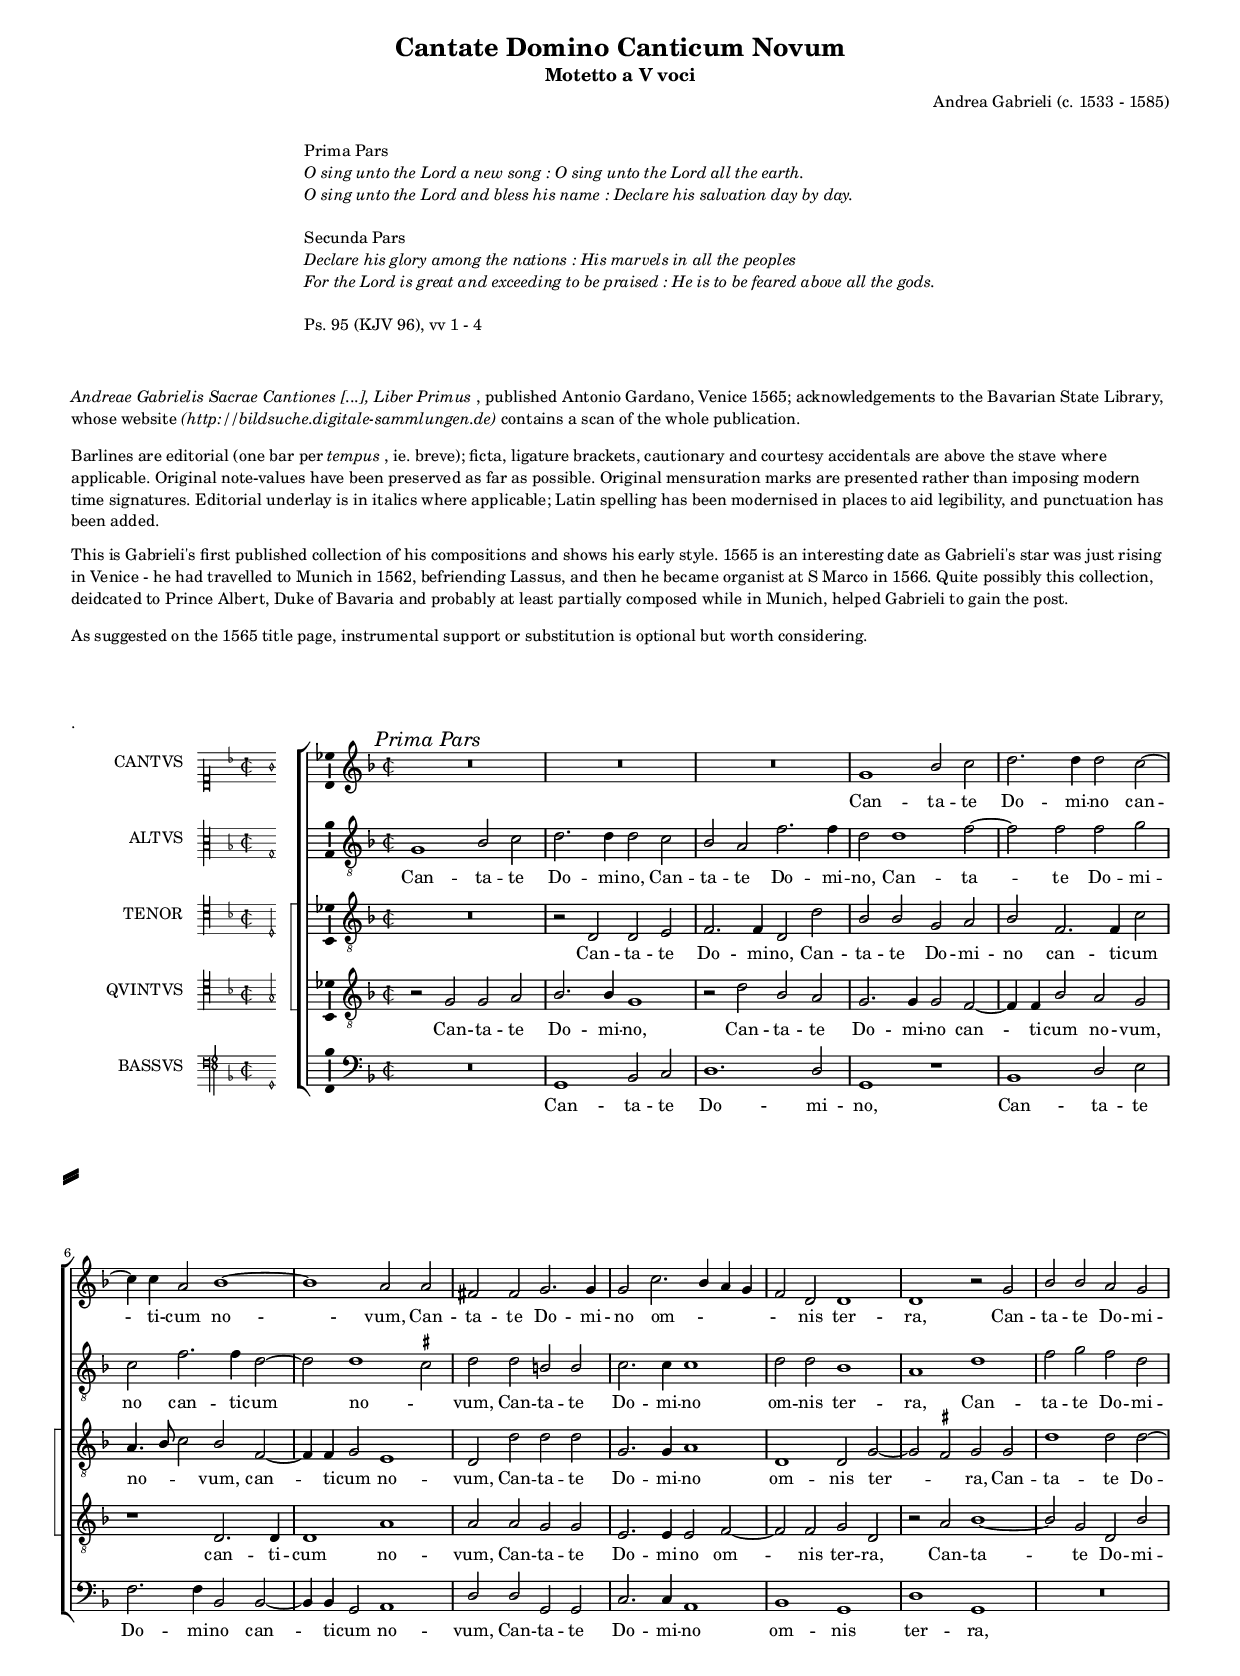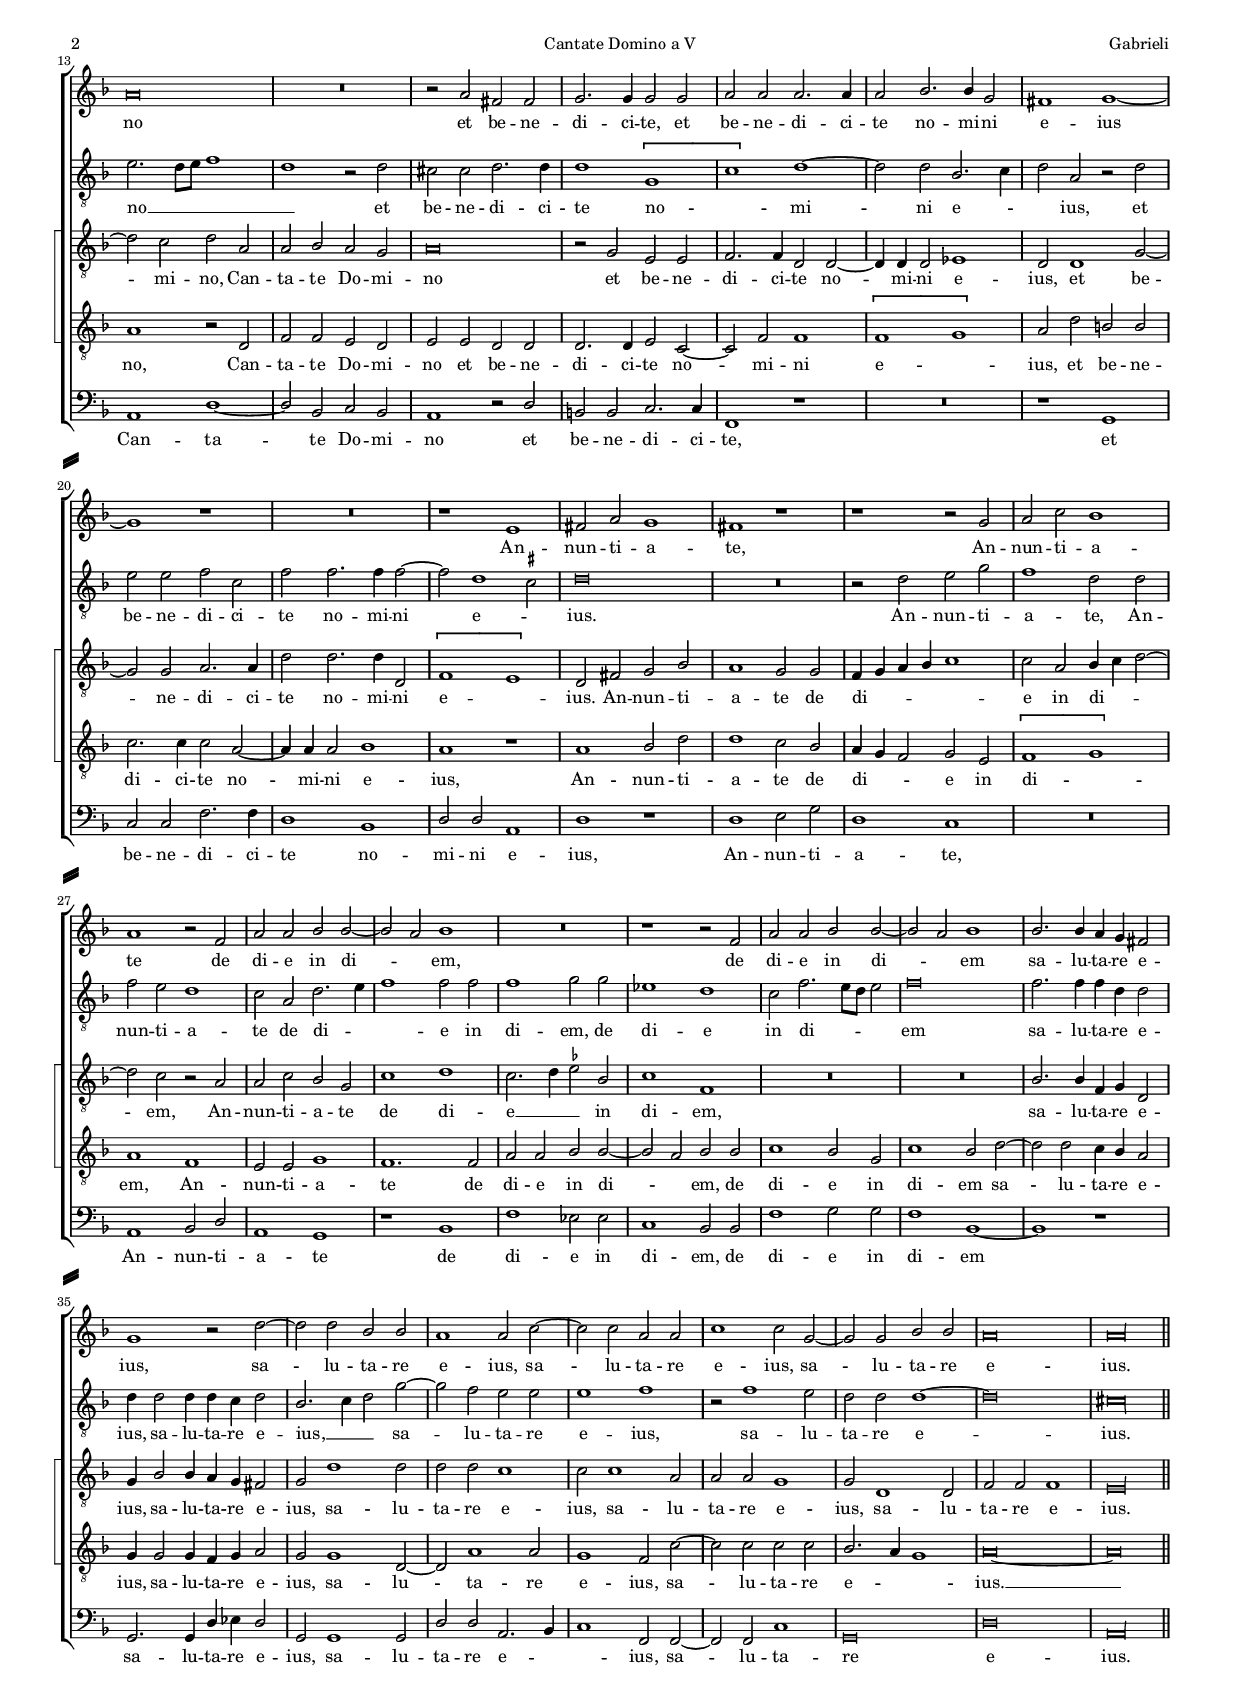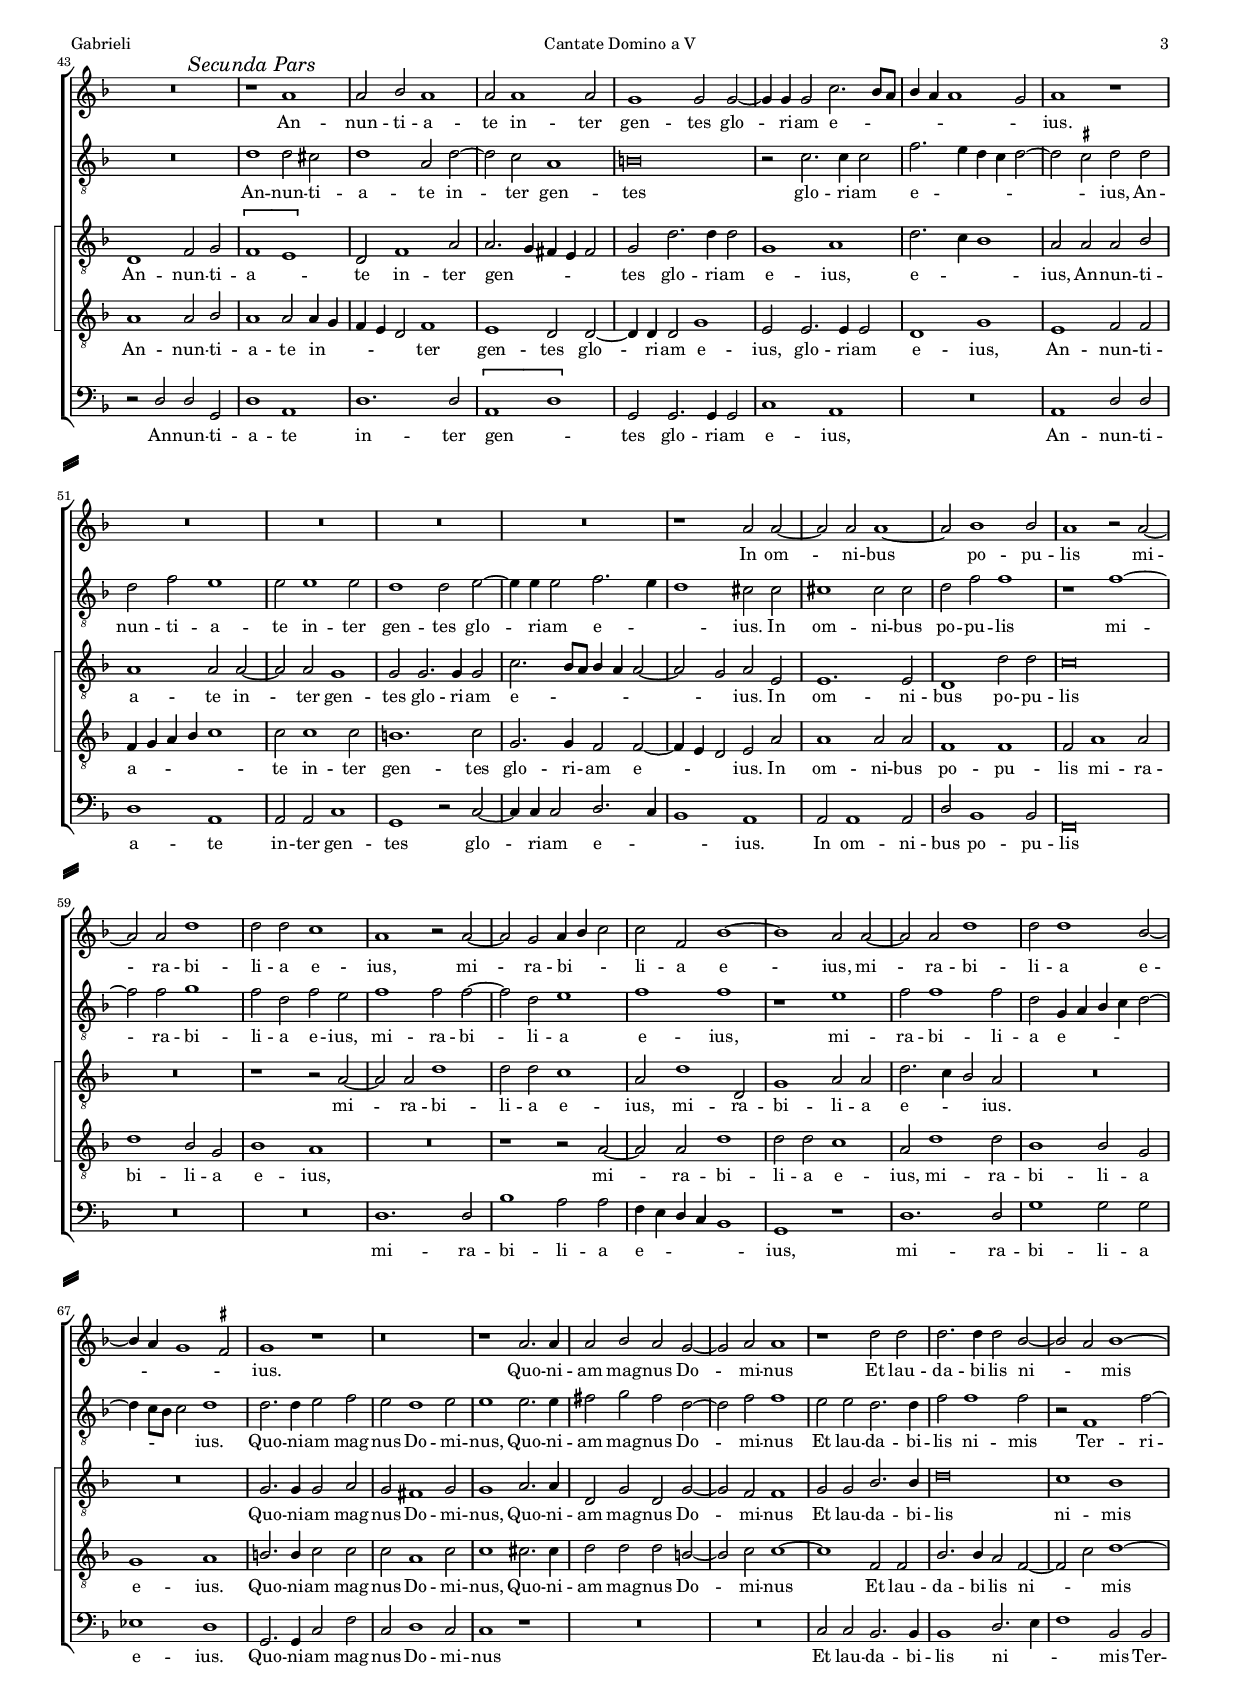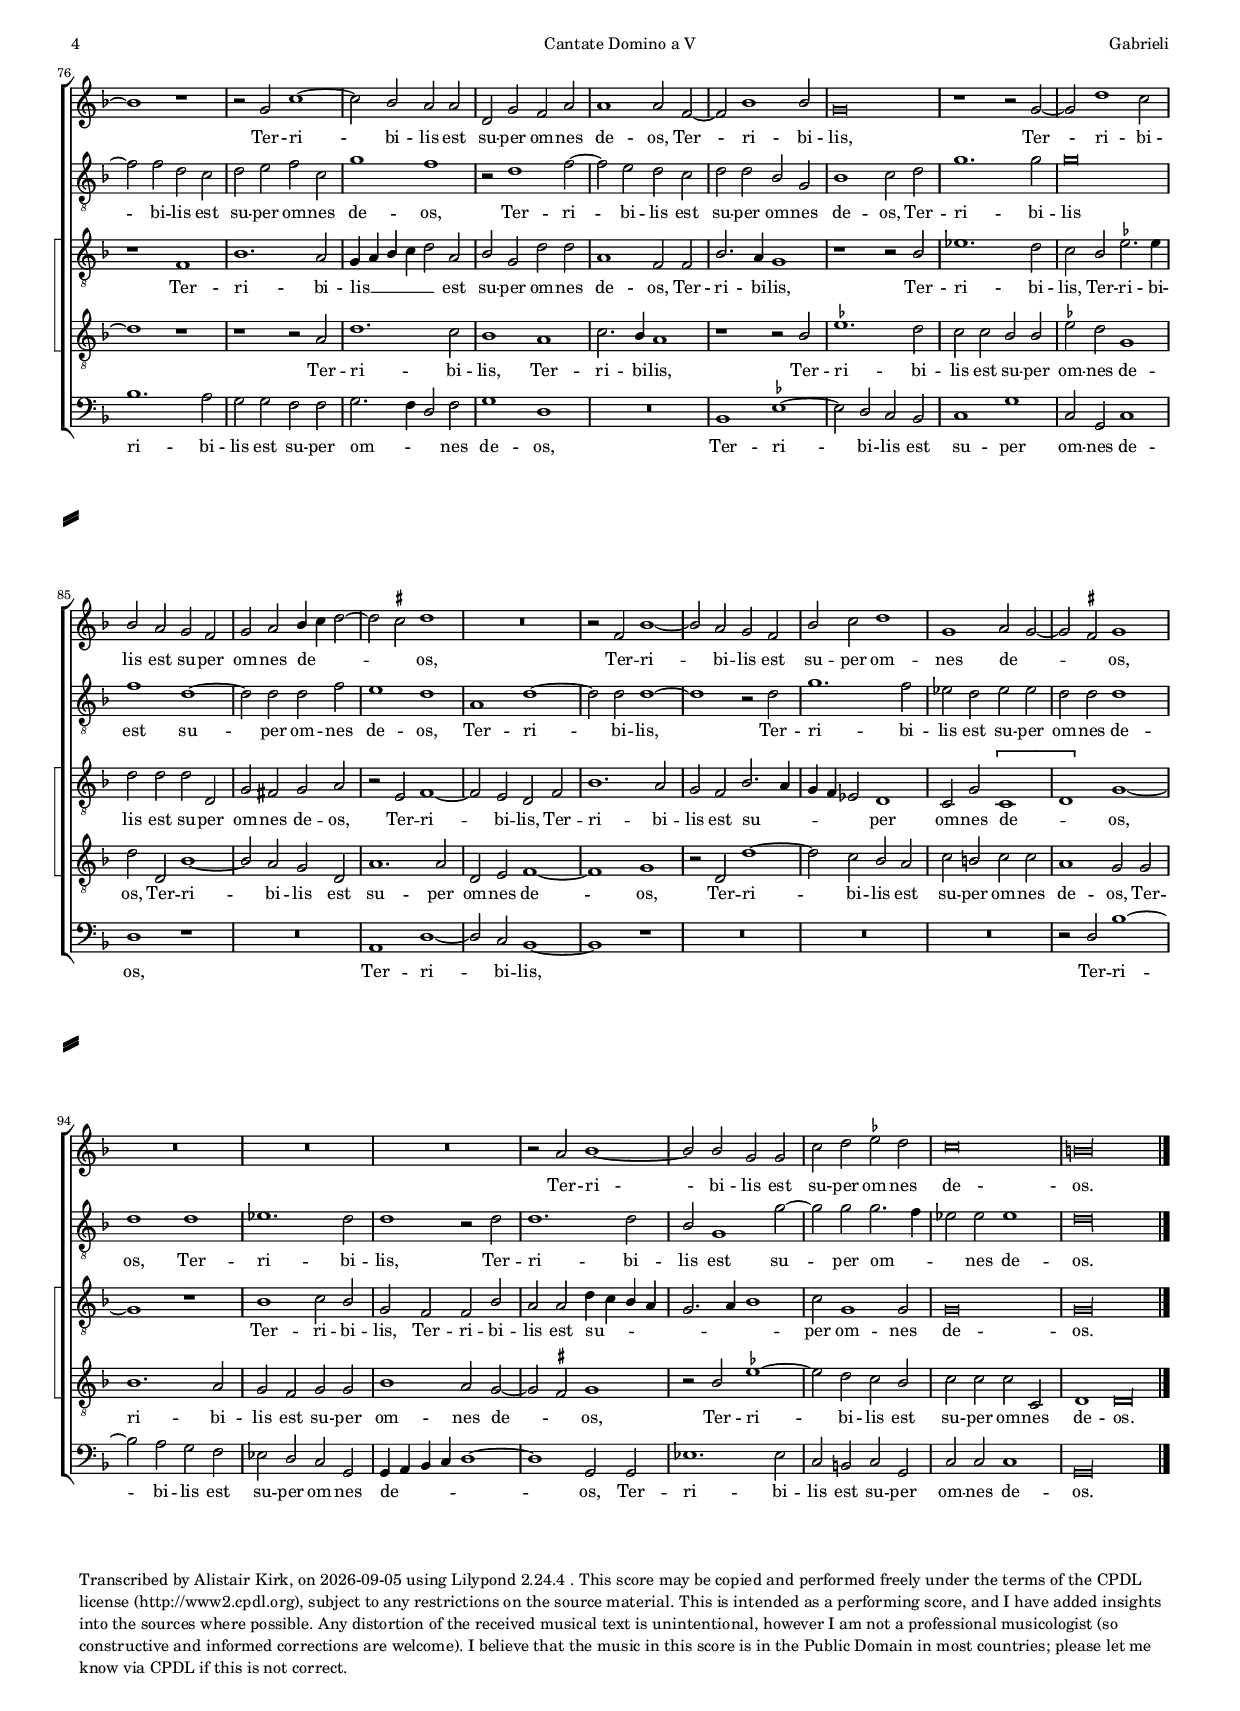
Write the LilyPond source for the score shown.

%
%  Alistair Kirk's Lilypond Template for Polyphonic Music - last revised 2015-04-29.
%
%  Best edited using Frescobaldi!  Get it from frescobaldi.org - a highly recommended
%  Lilypond editor.
%

%%%%%%%%%%%%%%%%%%
% 1 - Description of this score
%%%%%%%%%%%%%%%%%%

%%% 1A - paper layout
%

#(set-default-paper-size "a4")
#(set-global-staff-size 14)
\paper {
        left-margin   = 12\mm
        right-margin   = 12\mm
        top-margin    = 10\mm
        bottom-margin = 10\mm
}

%%% 1B - titles
%

\header {
	title = "Cantate Domino Canticum Novum"
	subtitle = "Motetto a V voci"
	% poet = ""
	% subsubtitle = "VIII Vocum"
	% arranger = ""
	composer = "Andrea Gabrieli (c. 1533 - 1585)"
	% opus=""
}

hcomposer = "Gabrieli"
htitle = "Cantate Domino a V"

%%% 1C - Transposition of the whole score.
%
% This works relative to c.
%  Ie. To keep original pitch leave this as 'c' (without quotes).
% To transpose the whole score up a tone set to 'd'.  For down a tone, set to 'bes,' (note the comma) etc
%  Everything is transposed, including key signatures etc (but prefatory staves are not affected).

TranspositionInterval = c



%%% 1D - clefs and stave labels
%

StaveAClef =  "treble"
StaveALabel =  "CANTVS"

StaveBClef =  "treble_8"
StaveBLabel =  "ALTVS"

StaveCClef =  "treble_8"
StaveCLabel =  "TENOR"

StaveDClef =  "treble_8"
StaveDLabel =  "QVINTVS"

StaveEClef =   "bass"
StaveELabel =   "BASSVS"

StaveFClef =  "treble_8"
StaveFLabel =   "Altus"

StaveGClef =   "treble_8"
StaveGLabel =   "Tenor"

StaveHClef =   "bass"
StaveHLabel =   "Bassus"

%%% 1E - key and time signature
%

gkeysig = {\key f \major}  %  Nb.  don't need to change this even if transposing - see above
global = {
	\time 2/1  %nb this might be overridden elsewhere (actually thinking of getting rid of it here...
	\gkeysig
        \override Score.MetronomeMark #'transparent = ##t
}

%%%1f  - What sound and tempo to use for the output MIDI file
%

% Tempo:
% Set the first number in the line below to set the playback speed.
% The number controls the length of the semibreve (which is the
% tactus of most 16th century polyphony written in tempus imperfectum)
% Suggest something in the range of 35 (very slow) to 65 (very fast).
% 45 is my default.

midiTactus = #(ly:make-moment 55 1)

% Playback sound:
% I think ocarina sounds a bit like a chamber organ on most General MIDI
% soundbanks, and annoys me the least of all the various terrible options,
% but suit yourself!
% "recorder" may also be useful on your computer??

MidiPlaybackSound = "ocarina"


%%%%%%%%%%%%%%%%%%
% 2 - Generic 'technical' settings (shouldn't usually need to change any of these unless personal preference suggests otherwise)
%%%%%%%%%%%%%%%%%%

\layout {
	\context {
		\Voice
			\remove "Note_heads_engraver"
			\consists "Completion_heads_engraver"
			\override NoteHead #'style = #'baroque

                         % These two go together!
                         \override Slur #'transparent = ##t
                         \override AccidentalSuggestion #'avoid-slur = #'inside  % Doesm't seem to help (in that ficta are shown way outside the stave when theres a slur) but does at least suppress all the error messages in the log file!


			\remove "Rest_engraver"
			\consists "Completion_rest_engraver"
                        \override Stem #'neutral-direction = #up

	}
	\context {
		\Staff
			\consists Ambitus_engraver
                        %% \override Stem #'thickness = #0.9
                        \RemoveEmptyStaves
	}
        \context {
                \StaffGroup
                        \consists "Separating_line_group_engraver"
	}
        \context {
                 \Score
                          \override BarNumber #'padding = #1.5
                          %\override BarNumber #'font-size = #1
                          %\override BarLine #'transparent = ##t	%% Uncomment for Mensurstriche (also change from ChoirStaff to Staffgroup and comment out completion_heads_engraver etc
                          %\override BarLine #'hair-thickness = #0.9   %% Example of how to manipulate barlines
        }
        \context {
                \Lyrics
                       %\override LyricText #'font-size = #1.2
                       %\override LyricText #'whiteout = ##t		% Might help with mensurstriche
                       %\override LyricExtender #'whiteout = ##t	% Might help with mensurstriche
                       %\override LyricHyphen #'whiteout = ##t		% Might help with mensurstriche
	}
}
\paper {
	ragged-last-bottom = ##f
  	ragged-bottom = ##f
	system-separator-markup = \slashSeparator
        evenHeaderMarkup=\markup  \fill-line { \fromproperty #'page:page-number-string \htitle \hcomposer }
	oddHeaderMarkup= \markup  \fill-line { \on-the-fly #not-first-page \hcomposer \on-the-fly #not-first-page \htitle \on-the-fly #not-first-page \fromproperty #'page:page-number-string }
         top-system-spacing #'basic-distance = #7    % Top stave is a bit too close to the page headers.
         % systems-per-page = 3  	% Lilypond rarely needs forcing like this...
         %  system-count = 13   	% ditto
         % page-count = 8    		% ditto
}




%%% The main musical content is in the two linked files below:



%%%%%%%%%%%%%%%%%%
% Some useful definitions for early music
%%%%%%%%%%%%%%%%%%

italicas=\override LyricText #'font-shape = #'italic
rectas=\override LyricText #'font-shape = #'upright
ss=\once \set suggestAccidentals = ##t
ficta = \once \set suggestAccidentals = ##t
date = #(strftime "%Y-%m-%d" (localtime (current-time)))
%m0 = \melismaEnd
%m1 = \melisma

%% Defining graphics for unusual mensural time signatures!
#(
  define ((double-time-signature2 glyph a) grob) (
       grob-interpret-markup grob (
          markup  (
            #:line ( #:musicglyph glyph #:number #:vcenter a )
          )
       )
  )
)
#(
  define ((double-time-signature3 glyph a b) grob) (
       grob-interpret-markup grob (
          markup  (
            #:line ( #:musicglyph glyph #:vcenter #:column (a b) )
          )
       )
  )
)
#(
  define ((custom-time-signature glyph) grob) (
       grob-interpret-markup grob (
          markup  (
            #:line ( #:musicglyph glyph)
          )
       )
  )
)


%%%%%%%%%%%%%%%%%%
% 3 - Score content: notes
%%%%%%%%%%%%%%%%%%

%\language "english"

StaveANotes = {  % QCed against source

  % clef c1

  \override Score.TimeSignature.stencil =
    #(custom-time-signature "timesig.mensural22")
  \time 2/1

  \mark \markup \italic {"Prima Pars"}

  R\longa R\breve
        g'1 bes'2 c''2 d''2. d''4 d''2 c''2. c''4 a'2 bes'\breve a'2 a'2 fis'2 fis'2 g'2. g'4 g'2  c''2. \melisma bes'4 a'4 g'4 f'2 \melismaEnd d'2 d'1 d'1
  r2	g'2 bes'2 bes'2 a'2 g'2 a'\breve
  R\breve r2
        a'2 fis'2 fis'2 g'2. g'4 g'2 g'2 a'2 a'2 a'2. a'4 a'2 bes'2. bes'4 g'2 fis'1 g'\breve
  r1 R\breve r1
        e'1 fis'2 a'2 g'1 fis'1
  r\breve r2
        g'2 a'2 c''2 bes'1 a'1
  r2	f'2 a'2 a'2 bes'2 bes'1 \melisma a'2 \melismaEnd bes'1
  R\breve r1 r2
        f'2 a'2 a'2 bes'2 bes'1 \melisma a'2 \melismaEnd bes'1
        bes'2. bes'4 a'4 g'4 fis'2 g'1
  r2	d''1 d''2 bes'2 bes'2 a'1 a'2 c''1 c''2 a'2 a'2 c''1 c''2 g'1 g'2 bes'2 bes'2 a'\breve a'\maxima*1/4

    \break \bar "||"

	% Secunda Pars
	\mark \markup \italic {"              Secunda Pars"} \break

  R\breve r1
        a'1 a'2 bes'2 a'1 a'2 a'1 a'2 g'1 g'2 g'2. g'4 g'2 c''2. \melisma bes'8 a'8 bes'4 a'4 a'1 g'2 \melismaEnd a'1
  r1 R\longa R\longa r1
        a'2 a'1 a'2 a'1. bes'1 bes'2 a'1
  r2	a'1 a'2 d''1 d''2 d''2 c''1 a'1
  r2	a'1 g'2 a'4 \melisma bes'4 c''2 \melismaEnd c''2 f'2 bes'\breve a'2 a'1 a'2 d''1 d''2 d''1 bes'2. \melisma a'4 g'1 \ficta fis'2 \melismaEnd g'1
  r\longa
        a'2. a'4 a'2 bes'2 a'2 g'1 a'2 a'1
  r	d''2 d''2 d''2. d''4 d''2 bes'1 \melisma a'2 \melismaEnd bes'\breve
  r1 r2	g'2 c''1. bes'2 a'2 a'2 d'2 g'2 f'2 a'2 a'1 a'2 f'1 bes'1 bes'2 g'\breve
  r1 r2	g'1 d''1 c''2 bes'2 a'2 g'2 f'2 g'2 a'2 bes'4 \melisma c''4 d''1 \ficta cis''2 \melismaEnd  d''1
  R\breve r2
        f'2 bes'1. a'2 g'2 f'2 bes'2 c''2 d''1 g'1 a'2 \melisma g'1 \ficta fis'2 \melismaEnd g'1
  R\longa R\breve r2
        a'2 bes'1. bes'2 g'2 g'2 c''2 d''2 \ficta ees''2 d''2 c''\breve


 % \cadenzaOn

    b'\maxima*1/4
    \bar "|."
  %\cadenzaOff


}
StaveBNotes = {  % QCed against source
         g1 bes2 c'2 d'2. d'4 d'2 c'2 bes2 a2 f'2. f'4 d'2 d'1 f'1 f'2 f'2 g'2 c'2 f'2. f'4 d'1 d'1 \melisma \ficta cis'2 \melismaEnd  d'2
         d'2 b2 b2 c'2. c'4 c'1 d'2 d'2 bes1 a1 d'1 f'2 g'2 f'2 d'2 e'2. \melisma d'8 e'8 f'1 d'1 \melismaEnd
   r2	 d'2 cis'2 cis'2 d'2. d'4 d'1 \[ g1  \melisma c'1 \melismaEnd \] d'1. d'2 bes2. \melisma c'4 d'2 \melismaEnd a2
   r2	d'2 e'2 e'2 f'2 c'2 f'2 f'2. f'4 f'1 d'1 \melisma \ficta cis'2 \melismaEnd  d'\breve
   R\breve r2
         d'2 e'2 g'2 f'1 d'2
         d'2 f'2 e'2 d'1 c'2 a2 d'2. \melisma e'4 f'1 \melismaEnd f'2
         f'2 f'1 g'2 g'2 ees'1 d'1
         c'2 f'2. \melisma e'8 d'8 e'2 \melismaEnd f'\breve
         f'2. f'4 f'4 d'4 d'2 d'4
         d'2 d'4 d'4 c'4 d'2 bes2. \melisma c'4 d'2 \melismaEnd
         g'1 f'2 e'2 e'2 e'1 f'1
   r2	f'1 e'2 d'2 d'2 d'\breve. cis'\maxima*1/4

   % secunda pars
   R\breve
         d'1 d'2 cis'2 d'1 a2 d'1 c'2 a1 b\breve
   r2	c'2. c'4 c'2 f'2. \melisma e'4 d'4 c'4 d'1 \ficta cis'2 \melismaEnd d'2
        d'2 d'2 f'2 e'1 e'2 e'1 e'2 d'1 d'2
        e'2. e'4 e'2 f'2. \melisma e'4 d'1 \melismaEnd cis'2
        cis'2 cis'1 cis'2 cis'2  d'2 f'2 f'1
   r1	f'1. f'2 g'1 f'2 d'2 f'2 e'2
        f'1 f'2 f'1 d'2 e'1 f'1 f'1
   r1	e'1 f'2 f'1 f'2 d'2 g4 \melisma a4 bes4 c'4 d'2. c'8 bes8 c'2 \melismaEnd d'1
         d'2. d'4 e'2 f'2 e'2  d'1 e'2 e'1
         e'2. e'4 fis'2 g'2 fis'2 d'1 f'2 f'1
         e'2 e'2 d'2. d'4 f'2 f'1 f'2
   r2	f1 f'1 f'2 d'2 c'2 d'2 e'2 f'2 c'2 g'1 f'1
   r2	d'1 f'1 e'2 d'2 c'2 d'2 d'2 bes2 g2 bes1 c'2
         d'2 g'1. g'2 g'\breve f'1 d'1. d'2 d'2 f'2 e'1 d'1
         a1 d'1. d'2 d'\breve
   r2	d'2 g'1. f'2 ees'2 d'2 \ficta ees'2 \ficta ees'2 d'2 d'2 d'1 d'1
        d'1 ees'1. d'2 d'1
   r2	d'2 d'1. d'2 bes2 g1 g'1 g'2 g'2. \melisma f'4 ees'2 \melismaEnd  ees'2 ees'1 d'\maxima*1/4



}
StaveCNotes = {  % QCed against source

    R\breve r2
         d2 d2 e2 f2. f4 d2
         d'2 bes2 bes2 g2 a2 bes2 f2. f4 c'2 a4. \melisma bes8 c'2 \melismaEnd bes2
         f2. f4 g2 e1 d2
         d'2 d'2 d'2 g2. g4 a1 d1 d2 g1 \melisma \ficta fis2 \melismaEnd g2
         g2 d'1 d'2 d'1 c'2 d'2
         a2 a2 bes2 a2 g2 a\breve
    r2	g2 e2 e2 f2. f4 d2 d2. d4 d2 ees1 d2
        d1 g1 g2 a2. a4 d'2 d'2. d'4 d2 \[ f1 \melisma e1 \] \melismaEnd d2
        fis2 g2 bes2 a1 g2 g2 f4 \melisma g4 a4 bes4 c'1 \melismaEnd c'2 a2 bes4 \melisma c'4 d'1 \melismaEnd c'2
    r2	a2 a2 c'2 bes2 g2 c'1 d'1 c'2. \melisma d'4 \ficta ees'2 \melismaEnd bes2 c'1 f1
    R\longa
        bes2. bes4 f4 g4 d2 g4
        bes2 bes4 a4 g4 fis2 g2
        d'1 d'2 d'2 d'2 c'1 c'2
        c'1 a2 a2 a2 g1 g2
        d1 d2 f2 f2 f1 e\maxima*1/4

     % seconda pars
         d1 f2 g2 \[ f1  \melisma e1 \] \melismaEnd d2 f1 a2 a2. \melisma g4 fis4 e4 fis2 \melismaEnd g2
         d'2. d'4 d'2 g1 a1 d'2. \melisma c'4 bes1 \melismaEnd a2
         a2 a2 bes2 a1 a2 a1 a2 g1 g2
         g2. g4 g2 c'2. \melisma bes8 a8 bes4 a4 a1 g2 \melismaEnd a2
         e2 e1. e2 d1 d'2 d'2 c'\breve
    R\breve r1 r2
        a1 a2 d'1 d'2 d'2 c'1 a2
        d'1 d2 g1 a2 a2 d'2. \melisma c'4 bes2 \melismaEnd a2
    R\longa
        g2. g4 g2 a2 g2 fis1 g2 g1
        a2. a4 d2 g2 d2 g1 f2 f1
        g2 g2 bes2. bes4 d'\breve c'1 bes1
    r1	f1 bes1. a2 g4 \melisma a4 bes4 c'4 d'2 \melismaEnd a2 bes2 g2 d'2 d'2 a1 f2
        f2 bes2. a4 g1
    r1 r2
        bes2 ees'1. d'2 c'2
        bes2 \ficta ees'2. \ficta ees'4 d'2 d'2 d'2 d2 g2 fis2 g2 a2
    r2	e2 f1. e2 d2
        f2 bes1. a2 g2 f2 bes2. \melisma a4 g4 f4 ees2 \melismaEnd d1 c2 g2 \[ c1  \melisma d1 \] \melismaEnd g\breve
    r1	bes1 c'2 bes2 g2 f2 f2 bes2 a2 a2 d'4 \melisma c'4 bes4 a4 g2. a4 bes1 \melismaEnd c'2
        g1 g2 g\breve g\maxima*1/4

}
StaveENotes = {  % QCed against source

    R\breve
        g,1 bes,2 c2 d1. d2 g,1
    r1	bes,1 d2 e2 f2. f4 bes,2 bes,2. bes,4 g,2 a,1 d2
        d2 g,2 g,2 c2. c4 a,1 bes,1 g,1 d1 g,1
    R\breve
        a,1 d1. bes,2 c2 bes,2 a,1
    r2	d2 b,2 b,2 c2. c4 f,1
    r1 R\breve r1
        g,1 c2 c2 f2. f4 d1 bes,1 d2 d2 a,1 d1
    r1	d1 e2 g2 d1 c1
    R\breve
        a,1 bes,2 d2 a,1 g,1
    r1	bes,1 f1 ees2 ees2 c1 bes,2
        bes,2 f1 g2 g2 f1 bes,\breve
    r1	g,2. g,4 d4 ees4 d2 g,2
        g,1 g,2 d2 d2 a,2. \melisma bes,4 c1 \melismaEnd f,2
        f,1 f,2 c1 g,\breve d\breve a,\maxima*1/4

    %Secunda pars
    r2	d2 d2 g,2 d1 a,1 d1. d2 \[ a,1  \melisma d1 \] \melismaEnd g,2 g,2. g,4 g,2 c1 a,1
    R\breve
        a,1 d2 d2 d1 a,1 a,2 a,2 c1 g,1
    r2	c2. c4 c2 d2. \melisma c4 bes,1 \melismaEnd a,1
        a,2 a,1 a,2 d2 bes,1 bes,2 f,\breve
    R\longa
        d1. d2 bes1 a2 a2 f4 \melisma e4 d4 c4 bes,1 \melismaEnd g,1
    r1	d1. d2 g1 g2 g2 ees1 d1
        g,2. g,4 c2 f2 c2 d1 c2 c1
    r1 R\longa
        c2 c2 bes,2. bes,4 bes,1 d2. \melisma e4 f1 \melismaEnd bes,2
        bes,2 bes1. a2 g2 g2 f2 f2 g2. \melisma f4 d2 \melismaEnd f2 g1 d1
    R\breve
        bes,1 \ficta ees1. d2 c2 bes,2 c1 g1 c2 g,2 c1 d1
    r1 R\breve
        a,1 d1. c2 bes,\breve
    r1 R\breve R\longa r2
        d2 bes1. a2 g2 f2 ees2 d2 c2 g,2 g,4 \melisma a,4 bes,4 c4 d\breve \melismaEnd g,2
        g,2 ees1. ees2 c2 b,2 c2 g,2 c2 c2 c1 g,\maxima*1/4

}
StaveDNotes = {  % QCed against source

  %%% prima pars - line 1
    r2	g2 g2 a2 bes2. bes4 g1   r2	d'2 bes2 a2 g2. g4 g2 f2. f4 bes2 a2 g2
    r1	d2. d4 d1 a1 a2 a2 g2 g2

  % line 2
    e2. e4 e2 f1 f2 g2 d2     r2 	a2 bes1. g2 d2 bes2 a1
    r2	d2 f2 f2 e2 d2 e2 e2 d2 d2 d2. d4 e2 c1 f2 f1 \[ f1  \melisma g1 \] \melismaEnd a2   d'2 b2 b2

  % line 3
    c'2. c'4 c'2 a2. a4 a2 bes1 a1    r1	a1 bes2 d'2 d'1 c'2 bes2 a4 \melisma g4 f2 \melismaEnd g2
    e2 \[ f1 \melisma g1 \] \melismaEnd a1 f1 e2 e2 g1 f1. f2 a2 a2 bes2 bes1 \melisma a2 \melismaEnd bes2 bes2

  % line 4
    c'1 bes2 g2 c'1 bes2 d'1 d'2 c'4 bes4 a2 g4 g2 g4 f4 g4 a2 g2 g1 d1 a1 a2 g1 f2
    c'1 c'2 c'2 c'2 bes2. \melisma a4 g1 \melismaEnd a\longa

  %%% secunda pars - line 1
    a1 a2 bes2 a1 a2 a4 \melisma g4 f4 e4 d2 \melismaEnd f1 e1 d2 d2. d4 d2 g1 e2  e2. e4 e2 d1 g1
    e1 f2 f2 f4 \melisma g4 a4 bes4

  % line 2
    c'1 \melismaEnd c'2 c'1 c'2 b1. c'2 g2. g4 f2 f2. \melisma e4 d2 \melismaEnd e2
    a2 a1 a2 a2 f1 f1 f2 a1 a2 d'1 bes2 g2 bes1 a1    R\breve r1 r2		a1 a2 d'1 d'2 d'2 c'1

  % line 3
    a2 d'1 d'2 bes1 bes2 g2 g1 a1  b2. b4 c'2 c'2 c'2 a1 c'2 c'1   cis'2. cis'4 d'2 d'2 d'2 b1 c'2 c'\breve
        f2 f2 bes2. bes4 a2 f1 \melisma c'2 \melismaEnd d'\breve  r1 r1 r2   a2

  % line 4
    d'1. c'2 bes1  a1 c'2. bes4 a1  r1 r2  bes2 \ficta ees'1. d'2 c'2 c'2 bes2 bes2 \ficta ees'2 d'2 g1 d'2
    d2 bes1. a2 g2 d2 a1. a2 d2 e2 f\breve g1   r2  d2 d'1. c'2

  % line 5
    bes2 a2 c'2 b2 c'2 c'2 a1 g2  g2 bes1. a2 g2 f2 g2 g2 bes1 a2 g1 \melisma \ficta fis2 \melismaEnd g1  r2
    bes2 \ficta ees'1. d'2 c'2 bes2 c'2 c'2 c'2 c2 d1 d\maxima*1/8
}
StaveFNotes = {  }
StaveGNotes = {  }
StaveHNotes = {  }

% Convenient overrides - comment and uncomment to add and remove staves for quick debugging / rendering purposes:
% StaveANotes = {  }
% StaveBNotes = {  }
% StaveCNotes = {  }
% StaveDNotes = {  }
% StaveENotes = {  }
% StaveFNotes = {  }
% StaveGNotes = {  }
% StaveHNotes = {  }

%%%%%%%%%%%%%%%%%%
% 4 - Score content: text / lyrics
%%%%%%%%%%%%%%%%%%

StaveALyrics = \lyricmode {  % QCed against source
    %prima pars
    Can -- ta -- te Do -- mi -- no can -- ti -- cum no -- vum,
    Can -- ta -- te Do -- mi -- no om -- nis ter -- ra,
    Can -- ta -- te Do -- mi -- no
    et be -- ne -- di -- ci -- te,
    et be -- ne -- di -- ci -- te
    no -- mi -- ni e -- ius
    An -- nun -- ti -- a -- te,
    An -- nun -- ti -- a -- te
    de di -- e in di -- em,
    de di -- e in di -- em sa -- lu -- ta -- re e -- ius,
    sa -- lu -- ta -- re e -- ius,
    sa -- lu -- ta -- re e -- ius,
    sa -- lu -- ta -- re e -- ius.

    % secunda pars
    An -- nun -- ti -- a -- te in -- ter gen -- tes glo -- ri -- am e -- ius.
    In om -- ni -- bus po -- pu -- lis mi -- ra -- bi -- li -- a e -- ius,
    mi -- ra -- bi -- li -- a e -- ius,
    mi -- ra -- bi -- li -- a e -- ius.
    Quo -- ni -- am mag -- nus Do -- mi -- nus
    Et lau -- da -- bi -- lis ni -- mis
    Ter -- ri -- bi -- lis est
    su -- per om -- nes de -- os,
    Ter -- ri -- bi -- lis,
    Ter -- ri -- bi -- lis est
    su -- per om -- nes de -- os,
    Ter -- ri -- bi -- lis est
    su -- per om -- nes de -- os,
    Ter -- ri -- bi -- lis est
    su -- per om -- nes de -- os.
}
StaveBLyrics = \lyricmode {   % QCed against source

    Can -- ta -- te Do -- mi -- no,
    Can -- ta -- te Do -- mi -- no,
    Can -- ta -- te Do -- mi -- no can -- ti -- cum no -- vum,
    Can -- ta -- te Do -- mi -- no om -- nis ter -- ra,
    Can -- ta -- te Do -- mi -- no __
    et be -- ne -- di -- ci -- te no -- mi -- ni e -- ius,
    et be -- ne -- di -- ci -- te no -- mi -- ni e -- ius.

    An -- nun -- ti -- a -- te,
    An -- nun -- ti -- a -- te
    de di -- e in di -- em,
    de di -- e in di -- em sa -- lu -- ta -- re e -- ius,
    sa -- lu -- ta -- re e -- ius, __
    sa -- lu -- ta -- re e -- ius,
    sa -- lu -- ta -- re e -- ius.

    % secunda pars
    An -- nun -- ti -- a -- te in -- ter gen -- tes glo -- ri -- am e -- ius,
    An -- nun -- ti -- a -- te in -- ter gen -- tes glo -- ri -- am e -- ius.
    In om -- ni -- bus po -- pu -- lis mi -- ra -- bi -- li -- a e -- ius,
    mi -- ra -- bi -- li -- a e -- ius,
    mi -- ra -- bi -- li -- a e -- ius.
    Quo -- ni -- am mag -- nus Do -- mi -- nus,
    Quo -- ni -- am mag -- nus Do -- mi -- nus
    Et lau -- da -- bi -- lis ni -- mis
    Ter -- ri -- bi -- lis est su -- per om -- nes de -- os,
    Ter -- ri -- bi -- lis est su -- per om -- nes de -- os,
    Ter -- ri -- bi -- lis est su -- per om -- nes de -- os,
    Ter -- ri -- bi -- lis,
    Ter -- ri -- bi -- lis est su -- per om -- nes de -- os,
    Ter -- ri -- bi -- lis,
    Ter -- ri -- bi -- lis est su -- per om -- nes de -- os.

}
StaveCLyrics = \lyricmode {


    Can -- ta -- te Do -- mi -- no,
    Can -- ta -- te Do -- mi -- no can -- ti -- cum no -- vum,
    can -- ti -- cum no -- vum,
    Can -- ta -- te Do -- mi -- no om -- nis ter -- ra,
    Can -- ta -- te Do -- mi -- no,
    Can -- ta -- te Do -- mi -- no
    et be -- ne -- di -- ci -- te no -- mi -- ni e -- ius,
    et be -- ne -- di -- ci -- te no -- mi -- ni e -- ius.

    An -- nun -- ti -- a -- te
    de di -- e in di -- em,
    An -- nun -- ti -- a -- te
    de di -- e __ in di -- em,
    sa -- lu -- ta -- re e -- ius,
    sa -- lu -- ta -- re e -- ius,
    sa -- lu -- ta -- re e -- ius,
    sa -- lu -- ta -- re e -- ius,
    sa -- lu -- ta -- re e -- ius.

    % secunda pars
    An -- nun -- ti -- a -- te in -- ter gen -- tes glo -- ri -- am e -- ius,
    e -- ius,
    An -- nun -- ti -- a -- te in -- ter gen -- tes glo -- ri -- am e -- ius.
    In om -- ni -- bus po -- pu -- lis mi -- ra -- bi -- li -- a e -- ius,
    mi -- ra -- bi -- li -- a e -- ius.
    Quo -- ni -- am mag -- nus Do -- mi -- nus,
    Quo -- ni -- am mag -- nus Do -- mi -- nus
    Et lau -- da -- bi -- lis ni -- mis
    Ter -- ri -- bi -- lis __ est su -- per om -- nes de -- os,
    Ter -- ri -- bi -- lis,
    Ter -- ri -- bi -- lis,
    Ter -- ri -- bi -- lis est su -- per om -- nes de -- os,
    Ter -- ri -- bi -- lis,
    Ter -- ri -- bi -- lis est su -- per om -- nes de -- os,
    Ter -- ri -- bi -- lis,
    Ter -- ri -- bi -- lis est su -- per om -- nes de -- os.


}
StaveDLyrics = \lyricmode {

    Can -- ta -- te Do -- mi -- no,
    Can -- ta -- te Do -- mi -- no can -- ti -- cum no -- vum,
    can -- ti -- cum no -- vum,
    Can -- ta -- te Do -- mi -- no om -- nis ter -- ra,
    Can -- ta -- te Do -- mi -- no,
    Can -- ta -- te Do -- mi -- no
    et be -- ne -- di -- ci -- te no -- mi -- ni e -- ius,
    et be -- ne -- di -- ci -- te no -- mi -- ni e -- ius,

    An -- nun -- ti -- a -- te de di -- e in di -- em,
    An -- nun -- ti -- a -- te de di -- e in di -- em,
    de di -- e in di -- em
    sa -- lu -- ta -- re e -- ius,
    sa -- lu -- ta -- re e -- ius,
    sa -- lu -- ta -- re e -- ius,
    sa -- lu -- ta -- re e -- ius. __

    % secunda pars
    An -- nun -- ti -- a -- te in -- ter gen -- tes glo -- ri -- am e -- ius,
    glo -- ri -- am e -- ius,
    An -- nun -- ti -- a -- te in -- ter gen -- tes glo -- ri -- am e -- ius.
    In om -- ni -- bus po -- pu -- lis mi -- ra -- bi -- li -- a e -- ius,
    mi -- ra -- bi -- li -- a e -- ius,
    mi -- ra -- bi -- li -- a e -- ius.
    Quo -- ni -- am mag -- nus Do -- mi -- nus,
    Quo -- ni -- am mag -- nus Do -- mi -- nus
    Et lau -- da -- bi -- lis ni -- mis
    Ter -- ri -- bi -- lis,
    Ter -- ri -- bi -- lis,
    Ter -- ri -- bi -- lis est su -- per om -- nes de -- os,
    Ter -- ri -- bi -- lis est su -- per om -- nes de -- os,
    Ter -- ri -- bi -- lis est su -- per om -- nes de -- os,
    Ter -- ri -- bi -- lis est su -- per om -- nes de -- os,
    Ter -- ri -- bi -- lis est su -- per om -- nes de -- os.

}
StaveELyrics = \lyricmode {

    Can -- ta -- te Do -- mi -- no,
    Can -- ta -- te Do -- mi -- no can -- ti -- cum no -- vum,
    Can -- ta -- te Do -- mi -- no om -- nis ter -- ra,
    Can -- ta -- te Do -- mi -- no
    et be -- ne -- di -- ci -- te,
    et be -- ne -- di -- ci -- te no -- mi -- ni e -- ius,

    An -- nun -- ti -- a -- te,
    An -- nun -- ti -- a -- te
    de di -- e in di -- em,
    de di -- e in di -- em
    sa -- lu -- ta -- re e -- ius,
    sa -- lu -- ta -- re e -- ius,
    sa -- lu -- ta -- re e -- ius.

    % secunda pars
    An -- nun -- ti -- a -- te in -- ter gen -- tes glo -- ri -- am e -- ius,
    An -- nun -- ti -- a -- te in -- ter gen -- tes glo -- ri -- am e -- ius.
    In om -- ni -- bus po -- pu -- lis mi -- ra -- bi -- li -- a e -- ius,
    mi -- ra -- bi -- li -- a e -- ius.
    Quo -- ni -- am mag -- nus Do -- mi -- nus
    Et lau -- da -- bi -- lis ni -- mis
    Ter -- ri -- bi -- lis est su -- per om -- nes de -- os,
    Ter -- ri -- bi -- lis est su -- per om -- nes de -- os,
    Ter -- ri -- bi -- lis,
    Ter -- ri -- bi -- lis est su -- per om -- nes de -- os,
    Ter -- ri -- bi -- lis est su -- per om -- nes de -- os.

}
StaveFLyrics = \lyricmode {

}
StaveGLyrics = \lyricmode { A }
StaveHLyrics = \lyricmode { A }

 % Tanslation and attribution of text
 \markup {
        \vspace #1
	\fill-line {
		\column {
                        \vspace #1
			\line { Prima Pars }
			\line { \italic { O sing unto the Lord a new song : O sing unto the Lord all the earth. }}
			\line { \italic { O sing unto the Lord and bless his name : Declare his salvation day by day. }}
			\vspace #1
			\line { Secunda Pars}
			\line { \italic { Declare his glory among the nations : His marvels in all the peoples }}
			\line { \italic { For the Lord is great and exceeding to be praised : He is to be feared above all the gods.}}

			\vspace #1
			\line { Ps. 95 (KJV 96), vv 1 - 4  }


		}
	}
}


%%%%%%%%%%%%%%%%%%
% 5 - Editorial content, including prefatory stave / incipit settings and notes
%%%%%%%%%%%%%%%%%%

 %  Should very rarely need to be touched once a given piece has been typeset

% 5a Editorial method and comments
\markup {
    \vspace #3
    \column {
          %\wordwrap  { \italic { Music source and editorial comments go here.} }

          \wordwrap  {
              \italic {Andreae Gabrielis Sacrae Cantiones [...], Liber Primus}
              , published Antonio Gardano, Venice 1565;
              acknowledgements to the Bavarian State Library,
              whose website \italic{(http://bildsuche.digitale-sammlungen.de)} contains a scan of the whole publication.
          }
          \vspace #1
          \wordwrap  {
              Barlines are editorial (one bar per \italic {tempus}, ie. breve); ficta, ligature brackets, cautionary and
              courtesy accidentals are above the stave where applicable. Original note-values
              have been preserved as far as possible.
              Original mensuration marks are presented rather than imposing modern time signatures.
              Editorial underlay is in italics where applicable;
              Latin spelling has been modernised in places to aid legibility, and punctuation has been
              added.
          }
          \vspace #1
          \wordwrap {
              This is Gabrieli's first published collection of his compositions
              and shows his early style.  1565 is an interesting date as Gabrieli's
              star was just rising in Venice - he had travelled to Munich in 1562,
              befriending Lassus, and then he became organist at S Marco in 1566.
              Quite possibly this collection,  deidcated to Prince Albert, Duke of Bavaria
              and probably at least partially composed while in Munich,
              helped Gabrieli to gain the post.
          }
          \vspace #1
          \wordwrap {
              As suggested on the 1565 title page, instrumental support or substitution
              is optional but worth considering.

          %\wordwrap  { \italic { Barlines and time signatures are editorial; ficta, cautionary and courtesy accidentals are above the stave where applicable.}
	  }
	  \vspace #3
	  .
    }
}

%% 5b - Plainsong incipit - obviously, comment out as required.
%\score   {
%    \transpose c \TranspositionInterval <<
%          \new Staff \with { \remove "Time_signature_engraver" \remove "Ambitus_engraver" } {
%                \set Staff.instrumentName = "Intonation"
%                \clef "treble_8"  \global  \cadenzaOn              <<  {
%                          \override Voice.Slur #'tran%sparent = ##f
%                          f4 s8 f4 s8 f4( g4) s8 g4.
%                      }\addlyrics {  In -- ci -- pit here. }
%               >>
%          }
%     >>
%    \layout {\context { \Voice \remove "Stem_engraver" } }
%}


% 5c - Prefatory staves
\layout {   % Need to modify a couple of settings in the main score layout as well
             indent=4\cm
              \context { \Staff
                         \override InstrumentName #'padding = 2
                         \override InstrumentName #'self-alignment-X = #RIGHT
              }
}
PrefatorySettings = {
  		%\override NoteHead   #'style = #'neomensural      % ie. can set to either Mensural or Neomensural
		%\override Rest #'style = #'neomensural
		%\override Staff.TimeSignature #'style = #'neomensural
                \override Flag #'style = #'mensural
                \autoBeamOff
                 \override Staff.InstrumentName #'Y-extent = #'(-4 . 4)
                 \override Staff.InstrumentName #'self-alignment-X = #RIGHT
                \override Staff.InstrumentName #'padding = 2
                % Uncomment these if you want eg. double b flat in key sig using c2 or f3 clef etc
                % May also have to tweak the numbers (4 vs 5 etc)
                \override Staff.KeySignature.flat-positions = #'((-4 . 4))
                \override Staff.KeySignature.sharp-positions = #'((-4 . 4))
                \cadenzaOn
                \key f \major
		\time 2/2
                \huge
}
PrefatoryLayout = \layout {   % Set the layout inside the incipit
		\context {\Voice
			\remove Ligature_bracket_engraver
			\consists Mensural_ligature_engraver

		}
                \context { \Staff \remove Ambitus_engraver}
		line-width=5
                indent =  0
                ragged-right = ##f
		ragged-last = ##f
                system-count = #1
}
PrefStaveA = \markup {
	\score {
                \new MensuralVoice {
                    \set Staff.instrumentName=\StaveALabel
                    \PrefatorySettings
                    \clef "petrucci-c1"
                    g'1
                     \bar"" \skip1
		}  \layout {\PrefatoryLayout}
	}
}
PrefStaveB = \markup {
	\score {
                \new MensuralVoice {
                    \set Staff.instrumentName=\StaveBLabel
                    \PrefatorySettings
                    \clef "petrucci-c3"
                    g1
                     \bar"" \skip1
		}  \layout {\PrefatoryLayout}
	}
}
PrefStaveC = \markup {
	\score {
                \new MensuralVoice {
                    \set Staff.instrumentName=\StaveCLabel
                    \PrefatorySettings
                    \clef "petrucci-c4"
                    d2
                     \bar"" \skip1
		}  \layout {\PrefatoryLayout}
	}
}
PrefStaveD = \markup {
	\score {
                \new MensuralVoice {
                    \set Staff.instrumentName=\StaveDLabel
                    \PrefatorySettings
                    \clef "petrucci-c4"
                    g2
                     \bar"" \skip1
		}  \layout {\PrefatoryLayout}
	}
}
PrefStaveE = \markup {
	\score {
          \new MensuralVoice {
                    \set Staff.instrumentName=\StaveELabel
                    \PrefatorySettings
                    \clef "petrucci-f4"
                    g,1
                     \bar"" \skip1
		}  \layout {\PrefatoryLayout}
	}
}
PrefStaveF = \markup {
	\score {
                \new MensuralVoice {
                    \set Staff.instrumentName=\StaveFLabel
                    \PrefatorySettings
                    \clef "petrucci-f4"
                    g2
                     \bar"" \skip1
		}  \layout {\PrefatoryLayout}
	}
}
PrefStaveG = \markup {
	\score {
                \new MensuralVoice {
                    \set Staff.instrumentName=\StaveGLabel
                    \PrefatorySettings
                    \clef "petrucci-f4"
                    g2
                     \bar"" \skip1
		}  \layout {\PrefatoryLayout}
	}
}
PrefStaveH = \markup {
	\score {
                \new MensuralVoice {
                    \set Staff.instrumentName=\StaveHLabel
                    \PrefatorySettings
                    \clef "petrucci-f4"
                    f2
                     \bar"" \skip1
		}  \layout {\PrefatoryLayout}
	}
}





\version "2.18"





\header {
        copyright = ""
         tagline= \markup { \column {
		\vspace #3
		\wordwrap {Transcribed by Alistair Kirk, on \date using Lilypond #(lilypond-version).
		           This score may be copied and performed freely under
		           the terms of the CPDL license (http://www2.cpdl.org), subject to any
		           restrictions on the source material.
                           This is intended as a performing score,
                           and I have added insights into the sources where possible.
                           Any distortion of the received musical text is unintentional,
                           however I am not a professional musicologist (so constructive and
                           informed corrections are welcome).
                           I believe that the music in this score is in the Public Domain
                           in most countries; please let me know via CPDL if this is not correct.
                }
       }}
}




%%%%%%%%%%%%%%%%%%
% 6 - Staff definitions
%%%%%%%%%%%%%%%%%%

% Should very rarely need to be touched once a given piece has been typeset
%
% Nb. this is the really main structure of the .ly file;
% it needs to go at the end because it references variables
% containing the notes and lyrics etc, which need to have
% been defined before the parser reads this section
%
% When making a new edition, just comment out the staves you don't need.

\score {
	\transpose c \TranspositionInterval <<
		\new ChoirStaff = "MainChoirStaff" <<	 	% choir staff = group of staves formatted for a choir

			 \set ChoirStaff.systemStartDelimiterHierarchy = #'(SystemStartBracket a b (SystemStartSquare  c d )  e )  % Uncomment and twiddle to create square brackets for gouping staves etc
			\set ChoirStaff.midiInstrument = \MidiPlaybackSound  %  "recorder" and "tuba" may also  be useful?
                        %\set ChoirStaff.midiMaximumVolume = 127  % Need to find a good value for this.

                        \new Staff = "StaveA" { <<
                              \new Voice = "StaveAVoice"  {
                                    \set Staff.instrumentName =\PrefStaveA
                                    %\set Staff.shortInstrumentName =
                                    %\StaveALabel[1]
                                    \set Staff.midiPanPosition = #-0.8
                                    \clef \StaveAClef
                                    \global		% inherit key and time sig etc from the score
                                    \StaveANotes		% actual notes are in a variable as defined above
                                    %\bar "|." 		% nb. final barline only necessary in one voice
                              }
                        >> }
			\new Lyrics = "StaveA_Lyrics" \lyricsto StaveAVoice { \StaveALyrics }

                        \new Staff = "StaveB" { <<
                              \new Voice = "StaveBVoice"  {
                                    \set Staff.instrumentName =\PrefStaveB
                                    \set Staff.midiPanPosition = #0.8
                                    \clef \StaveBClef
                                    \global		% inherit key and time sig etc from the score
                                    \StaveBNotes		% actual notes are in a variable as defined above
                              }
                        >> }
			\new Lyrics = "StaveB_Lyrics" \lyricsto StaveBVoice { \StaveBLyrics }

                         \new Staff = "StaveC" { <<
                              \new Voice = "StaveCVoice"  {
                                    \set Staff.instrumentName =\PrefStaveC
                                    \set Staff.midiPanPosition = #-0.4
                                    \clef \StaveCClef
                                    \global		% inherit key and time sig etc from the score
                                    \StaveCNotes		% actual notes are in a variable as defined above
                              }
                        >> }
			\new Lyrics = "StaveC_Lyrics" \lyricsto StaveCVoice { \StaveCLyrics }

                        \new Staff = "StaveD" { <<
                              \new Voice = "StaveDVoice"  {
                                    \set Staff.instrumentName =\PrefStaveD
                                    \set Staff.midiPanPosition = #0.4
                                    \clef \StaveDClef
                                    \global		% inherit key and time sig etc from the score
                                    \StaveDNotes		% actual notes are in a variable as defined above
                              }
                        >> }
			\new Lyrics = "StaveD_Lyrics" \lyricsto StaveDVoice { \StaveDLyrics }

                        \new Staff = "StaveE" { <<
                             \new Voice = "StaveEVoice"  {
                                    \set Staff.instrumentName =\PrefStaveE
                                    \set Staff.midiPanPosition = #0.4
                                    \clef \StaveEClef
                                   \global		% inherit key and time sig etc from the score
                                    \StaveENotes		% actual notes are in a variable as defined above
                              }
                        >> }
			\new Lyrics = "StaveE_Lyrics" \lyricsto StaveEVoice { \StaveELyrics }

                        %\new Staff = "StaveF" { <<
                        %      \new Voice = "StaveFVoice"  {
                        %            \set Staff.instrumentName =\PrefStaveF
                        %	     \set Staff.midiPanPosition = #0.4
                        %            \clef \StaveFClef
                        %            \global		% inherit key and time sig etc from the score
                        %            \StaveFNotes		% actual notes are in a variable as defined above
                        %      }
                        %>> }
			%\new Lyrics = "StaveF_Lyrics" \lyricsto StaveFVoice { \StaveFLyrics }

                        % \new Staff = "StaveG" { <<
                        %      \new Voice = "StaveGVoice"  {
                        %            \set Staff.instrumentName =\PrefStaveG
                        %	     \set Staff.midiPanPosition = #0.4
                        %            \clef \StaveGClef
                        %            \global		% inherit key and time sig etc from the score
                        %            \StaveGNotes		% actual notes are in a variable as defined above
                        %      }
                        %>> }
			%\new Lyrics = "StaveG_Lyrics" \lyricsto StaveGVoice { \StaveGLyrics }

                        %\new Staff = "StaveH" { <<
                        %      \new Voice = "StaveHVoice"  {
                        %            \set Staff.instrumentName =\PrefStaveH
                        %	     \set Staff.midiPanPosition = #0.4
                        %            \clef \StaveHClef
                        %            \global		% inherit key and time sig etc from the score
                        %            \StaveHNotes		% actual notes are in a variable as defined above
                        %      }
                        %>> }
			%\new Lyrics = "StaveH_Lyrics" \lyricsto StaveHVoice { \StaveHLyrics }
                >>
	>>
	\layout {}
	\midi {
		\context { \Score
			tempoWholesPerMinute = \midiTactus
                }
	}
}
\version "2.18"



\version "2.18"